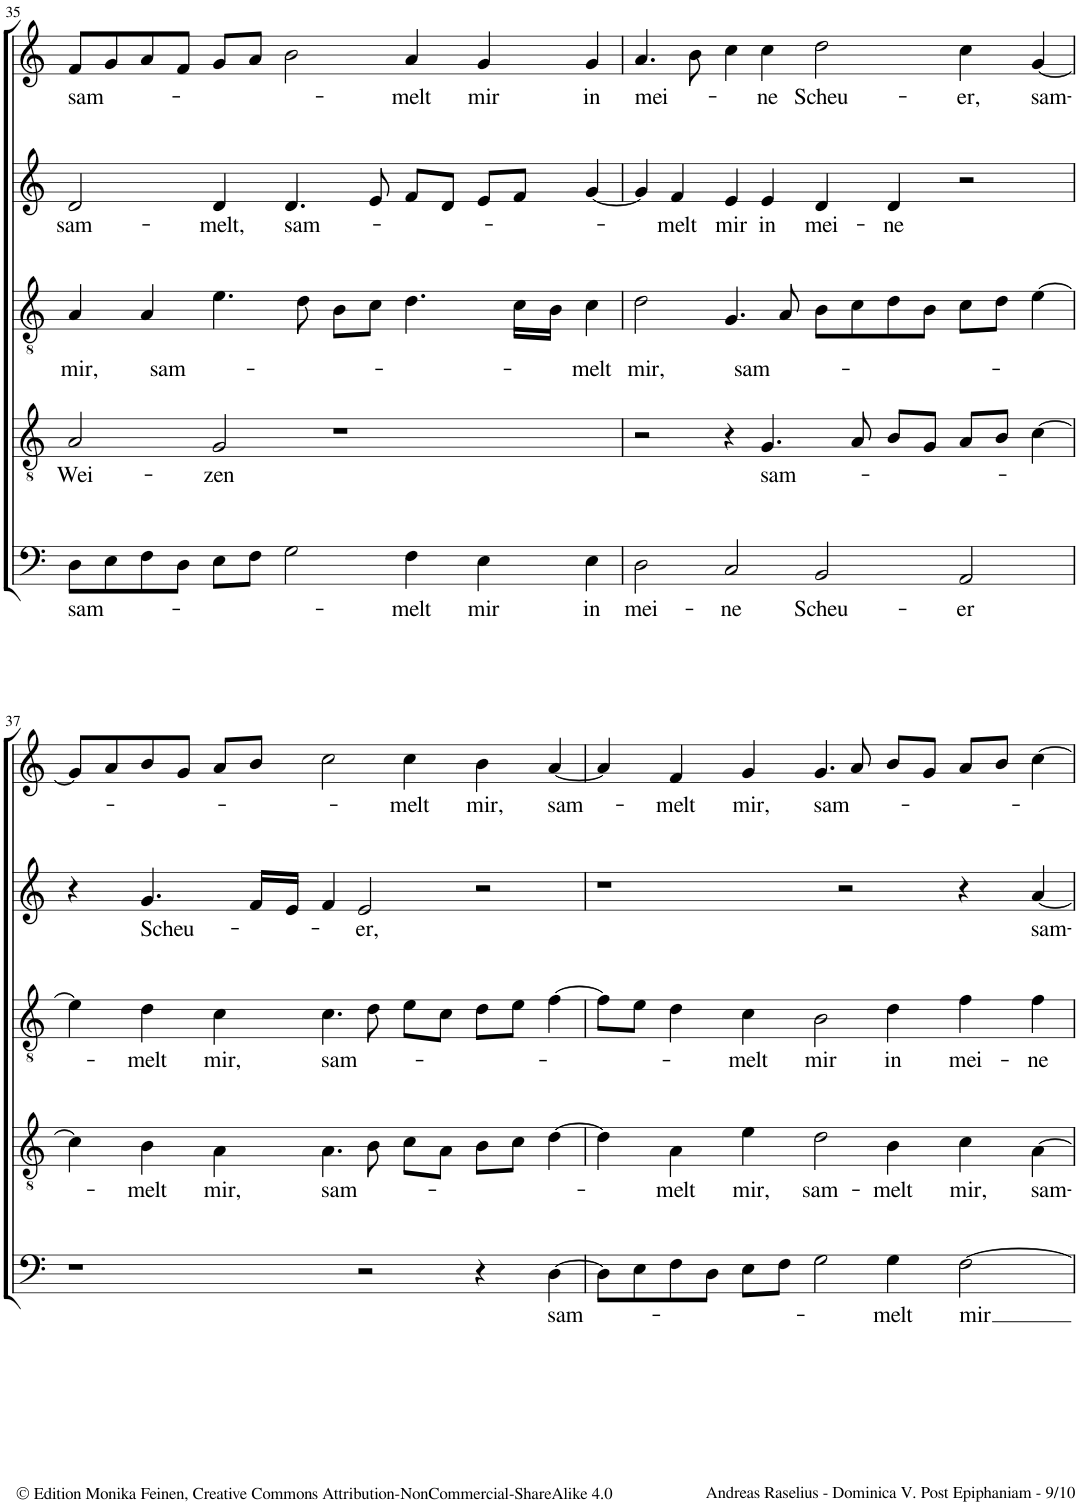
**kern	**text	**kern	**text	**kern	**text	**kern	**text	**kern	**text
*part5	*part5	*part4	*part4	*part3	*part3	*part2	*part2	*part1	*part1
*staff5	*staff5	*staff4	*staff4	*staff3	*staff3	*staff2	*staff2	*staff1	*staff1
*I"Bassus	*	*I"Tenor [Hypoaeolius]	*	*I"Quintus	*	*I"Altus	*	*I"Cantus	*
!!LO:PB:g=z
*clefF4	*	*clefGv2	*	*clefGv2	*	*clefG2	*	*clefG2	*
*k[]	*	*k[]	*	*k[]	*	*k[]	*	*k[]	*
*M4/2	*	*M4/2	*	*M4/2	*	*M4/2	*	*M4/2	*
*met(c)	*	*met(c)	*	*met(c)	*	*met(c)	*	*met(c)	*
=35	=35	=35	=35	=35	=35	=35	=35	=35	=35
!	!LO:LY:b	!	!LO:LY:b	!	!LO:LY:b	!	!LO:LY:b	!	!LO:LY:b
8D\L	sam-	2A/	Wei-	4A/	mir,	2d/	sam-	8f/L	sam-
8E\	.	.	.	.	.	.	.	8g/	.
!	!	!	!	!	!LO:LY:b	!	!	!	!
8F\	.	.	.	4A/	sam-	.	.	8a/	.
8D\J	.	.	.	.	.	.	.	8f/J	.
!	!	!	!LO:LY:b	!	!	!	!LO:LY:b	!	!
8E\L	.	2G/	-zen	4.e\	.	4d/	-melt,	8g/L	.
8F\J	.	.	.	.	.	.	.	8a/J	.
!	!	!	!	!	!	!	!LO:LY:b	!	!
2G\	.	.	.	.	.	4.d/	sam-	2b\	.
.	.	.	.	8d\	.	.	.	.	.
.	.	1r	.	8B\L	.	.	.	.	.
.	.	.	.	8c\J	.	8e/	.	.	.
!	!LO:LY:b	!	!	!	!	!	!	!	!LO:LY:b
4F\	-melt	.	.	4.d\	.	8f/L	.	4a/	-melt
.	.	.	.	.	.	8d/J	.	.	.
!	!LO:LY:b	!	!	!	!	!	!	!	!LO:LY:b
4E\	mir	.	.	.	.	8e/L	.	4g/	mir
.	.	.	.	16c\LL	.	8f/J	.	.	.
.	.	.	.	16B\JJ	.	.	.	.	.
!	!LO:LY:b	!	!	!	!LO:LY:b	!	!	!	!LO:LY:b
4E\	in	.	.	4c\	-melt	[4g/	.	4g/	in
=36	=36	=36	=36	=36	=36	=36	=36	=36	=36
!	!LO:LY:b	!	!	!	!LO:LY:b	!	!	!	!LO:LY:b
2D\	mei-	2r	.	2d\	mir,	4g/]	.	4.a/	mei-
!	!	!	!	!	!	!	!LO:LY:b	!	!
.	.	.	.	.	.	4f/	-melt	.	.
.	.	.	.	.	.	.	.	8b\	.
!	!LO:LY:b	!	!	!	!LO:LY:b	!	!LO:LY:b	!	!
2C/	-ne	4r	.	4.G/	sam-	4e/	mir	4cc\	.
!	!	!	!LO:LY:b	!	!	!	!LO:LY:b	!	!LO:LY:b
.	.	4.G/	sam-	.	.	4e/	in	4cc\	-ne
.	.	.	.	8A/	.	.	.	.	.
!	!LO:LY:b	!	!	!	!	!	!LO:LY:b	!	!LO:LY:b
2BB/	Scheu-	.	.	8B\L	.	4d/	mei-	2dd\	Scheu-
.	.	8A/	.	8c\	.	.	.	.	.
!	!	!	!	!	!	!	!LO:LY:b	!	!
.	.	8B/L	.	8d\	.	4d/	-ne	.	.
.	.	8G/J	.	8B\J	.	.	.	.	.
!	!LO:LY:b	!	!	!	!	!	!	!	!LO:LY:b
2AA/	-er	8A/L	.	8c\L	.	2r	.	4cc\	-er,
.	.	8B/J	.	8d\J	.	.	.	.	.
!	!	!	!	!	!	!	!	!	!LO:LY:b
.	.	[4c\	.	[4e\	.	.	.	[4g/	sam-
!!LO:LB:g=z
=37	=37	=37	=37	=37	=37	=37	=37	=37	=37
1r	.	4c\]	.	4e\]	.	4r	.	8g/L]	.
.	.	.	.	.	.	.	.	8a/	.
!	!	!	!LO:LY:b	!	!LO:LY:b	!	!LO:LY:b	!	!
.	.	4B\	melt	4d\	melt	4.g/	Scheu-	8b/	.
.	.	.	.	.	.	.	.	8g/J	.
!	!	!	!LO:LY:b	!	!LO:LY:b	!	!	!	!
.	.	4A\	mir,	4c\	mir,	.	.	8a/L	.
.	.	.	.	.	.	16f/LL	.	8b/J	.
.	.	.	.	.	.	16e/JJ	.	.	.
!	!	!	!LO:LY:b	!	!LO:LY:b	!	!	!	!
.	.	4.A\	sam-	4.c\	sam-	4f/	.	2cc\	.
!	!	!	!	!	!	!	!LO:LY:b	!	!
2r	.	.	.	.	.	2e/	-er,	.	.
.	.	8B\	.	8d\	.	.	.	.	.
!	!	!	!	!	!	!	!	!	!LO:LY:b
.	.	8c\L	.	8e\L	.	.	.	4cc\	melt
.	.	8A\J	.	8c\J	.	.	.	.	.
!	!	!	!	!	!	!	!	!	!LO:LY:b
4r	.	8B\L	.	8d\L	.	2r	.	4b\	mir,
.	.	8c\J	.	8e\J	.	.	.	.	.
!	!LO:LY:b	!	!	!	!	!	!	!	!LO:LY:b
[4D\	sam-	[4d\	.	[4f\	.	.	.	[4a/	sam-
=38	=38	=38	=38	=38	=38	=38	=38	=38	=38
8D\L]	.	4d\]	.	8f\L]	.	1r	.	4a/]	.
8E\	.	.	.	8e\J	.	.	.	.	.
!	!	!	!LO:LY:b	!	!	!	!	!	!LO:LY:b
8F\	.	4A\	-melt	4d\	.	.	.	4f/	-melt
8D\J	.	.	.	.	.	.	.	.	.
!	!	!	!LO:LY:b	!	!LO:LY:b	!	!	!	!LO:LY:b
8E\L	.	4e\	mir,	4c\	-melt	.	.	4g/	mir,
8F\J	.	.	.	.	.	.	.	.	.
!	!	!	!LO:LY:b	!	!LO:LY:b	!	!	!	!LO:LY:b
2G\	.	2d\	sam-	2B\	mir	.	.	4.g/	sam-
.	.	.	.	.	.	2r	.	.	.
.	.	.	.	.	.	.	.	8a/	.
!	!LO:LY:b	!	!LO:LY:b	!	!LO:LY:b	!	!	!	!
4G\	-melt	4B\	-melt	4d\	in	.	.	8b/L	.
.	.	.	.	.	.	.	.	8g/J	.
!	!LO:LY:b	!	!LO:LY:b	!	!LO:LY:b	!	!	!	!
[2F\	mir	4c\	mir,	4f\	mei-	4r	.	8a/L	.
.	.	.	.	.	.	.	.	8b/J	.
!	!	!	!LO:LY:b	!	!LO:LY:b	!	!LO:LY:b	!	!
.	.	[4A\	sam-	4f\	-ne	[4a/	sam-	[4cc\	.
=	=	=	=	=	=	=	=	=	=
*-	*-	*-	*-	*-	*-	*-	*-	*-	*-
